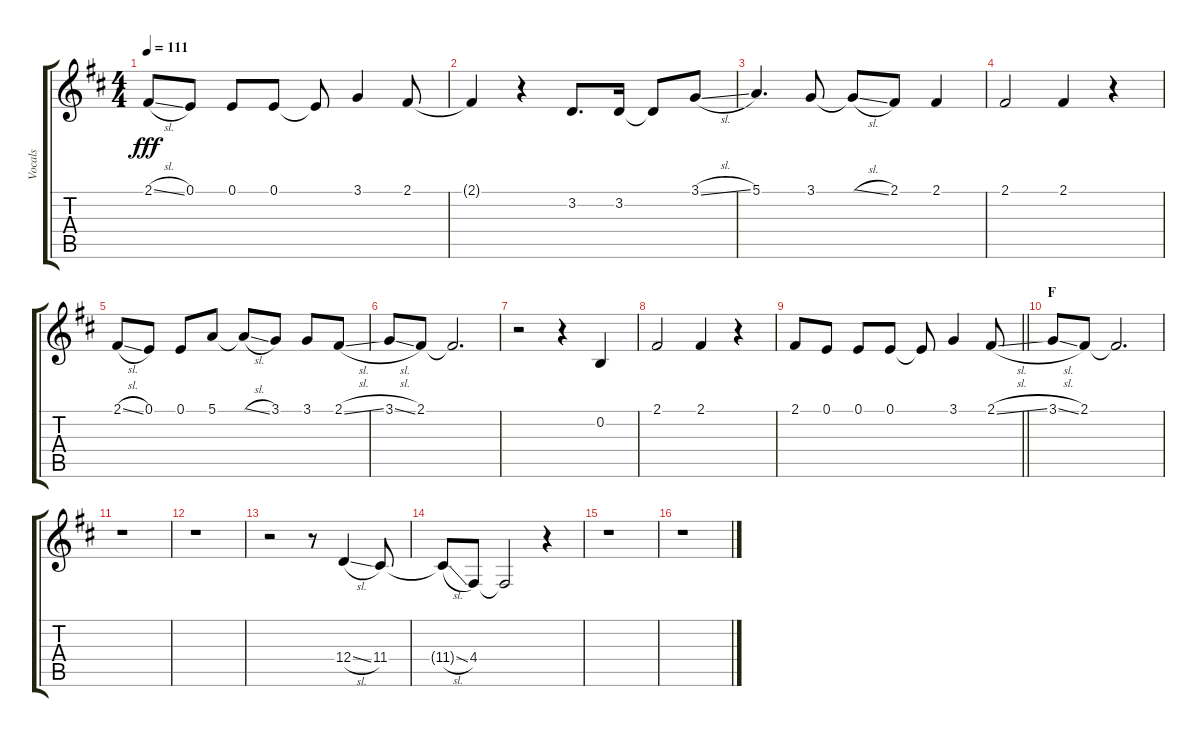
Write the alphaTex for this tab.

\track ("Vocals" "Vocals") {instrument voiceoohs}
\staff {score tabs}
\tuning (E4 B3 G3 D3 A2 E2) {hide}
\ts (4 4)
\tempo 111
\clef g2
\ks d
2.1{sl}.8{dy fff} 0.1.8 0.1.8 0.1.8 0.1{t}.8 3.1.4 2.1.8 |
2.1{t}.4 r.4 3.2.8{d} 3.2.16 3.2{t}.8 3.1{sl}.8 |
5.1.4{d} 3.1.8 3.1{sl t}.8 2.1.8 2.1.4 |
2.1.2 2.1.4 r.4 |
2.1{sl}.8 0.1.8 0.1.8 5.1.8 5.1{sl t}.8 3.1.8 3.1.8 2.1{sl}.8 |
3.1{sl}.8 2.1.8 2.1{t}.2{d} |
r.2 r.4 0.2.4 |
2.1.2 2.1.4 r.4 |
\barLineRight lightlight
2.1.8 0.1.8 0.1.8 0.1.8 0.1{t}.8 3.1.4 2.1{sl}.8 |
\section ("" "F")
3.1{sl}.8 2.1.8 2.1{t}.2{d} |
r.1 |
r.1 |
r.2 r.8 12.4{sl}.4 11.4.8 |
11.4{sl t}.8 4.4.8 4.4{t}.2 r.4 |
r.1 |
r.1
